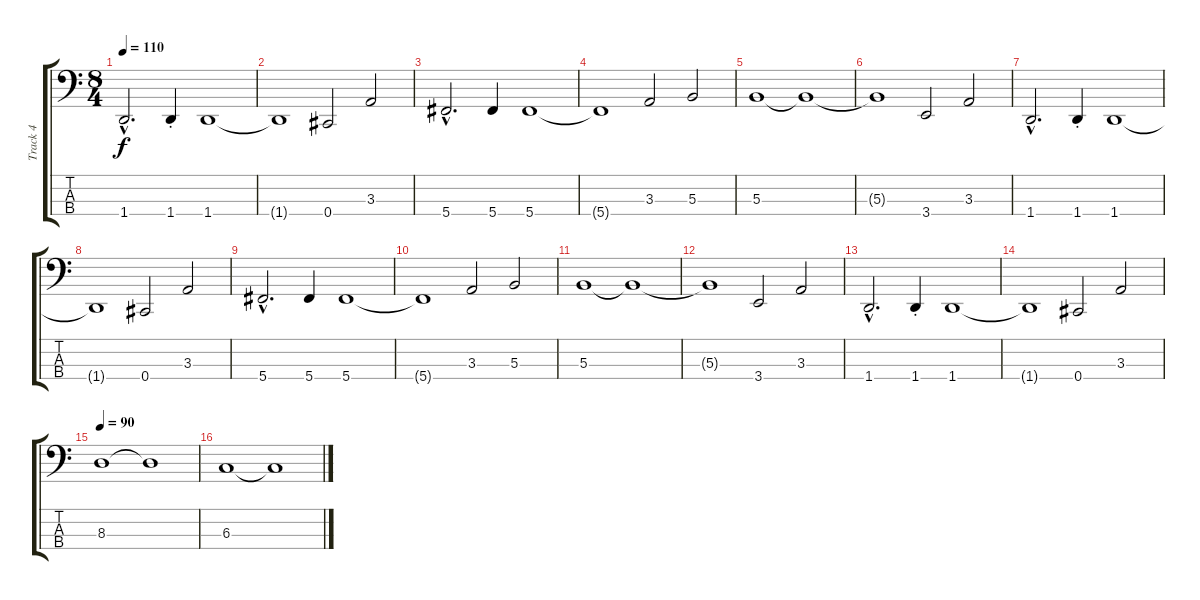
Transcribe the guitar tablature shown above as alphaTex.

\track ("Track 4" "Track 4") {instrument electricbasspick}
\staff {score tabs}
\tuning (E2 B1 Gb1 Db1) {hide}
\ts (8 4)
\tempo 110
\clef f4
\ks c
1.4{hac}.2{d dy f} 1.4{st}.4 1.4.1 |
1.4{t}.1 0.4.2 3.3.2 |
5.4{hac}.2{d} 5.4.4 5.4.1 |
5.4{t}.1 3.3.2 5.3.2 |
5.3.1 5.3{t}.1 |
5.3{t}.1 3.4.2 3.3.2 |
1.4{hac}.2{d} 1.4{st}.4 1.4.1 |
1.4{t}.1 0.4.2 3.3.2 |
5.4{hac}.2{d} 5.4.4 5.4.1 |
5.4{t}.1 3.3.2 5.3.2 |
5.3.1 5.3{t}.1 |
5.3{t}.1 3.4.2 3.3.2 |
1.4{hac}.2{d} 1.4{st}.4 1.4.1 |
1.4{t}.1 0.4.2 3.3.2 |
\tempo 90
8.3.1 8.3{t}.1 |
6.3.1 6.3{t}.1
